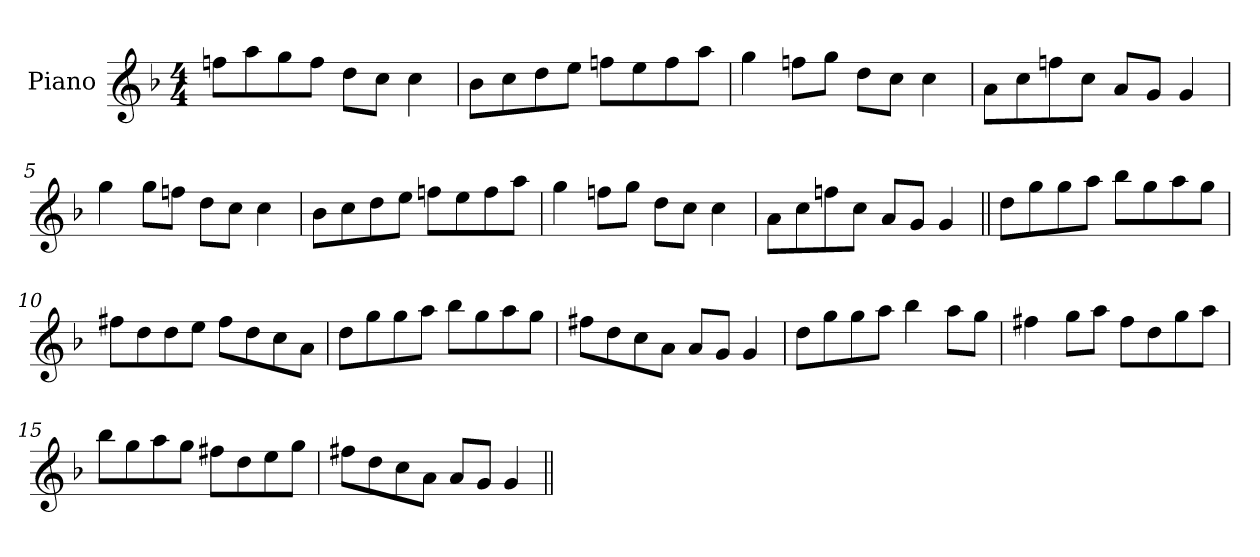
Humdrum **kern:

**kern
*part1
*staff1
*I"Piano
*I'Pno
*clefG2
*k[b-]
*G:dor
*M4/4
=1
8ffn\L
8aa\
8gg\
8ff\J
8dd\L
8cc\J
4cc\
=2
8b-\L
8cc\
8dd\
8ee\J
8ffn\L
8ee\
8ff\
8aa\J
=3
4gg\
8ffn\L
8gg\J
8dd\L
8cc\J
4cc\
=4
8a\L
8cc\
8ffn\
8cc\J
8a/L
8g/J
4g/
=5
4gg\
8gg\L
8ffn\J
8dd\L
8cc\J
4cc\
=6
8b-\L
8cc\
8dd\
8ee\J
8ffn\L
8ee\
8ff\
8aa\J
=7
4gg\
8ffn\L
8gg\J
8dd\L
8cc\J
4cc\
=8
8a\L
8cc\
8ffn\
8cc\J
8a/L
8g/J
4g/
=9||
8dd\L
8gg\
8gg\
8aa\J
8bb-\L
8gg\
8aa\
8gg\J
=10
8ff#X\L
8dd\
8dd\
8ee\J
8ff#\L
8dd\
8cc\
8a\J
=11
8dd\L
8gg\
8gg\
8aa\J
8bb-\L
8gg\
8aa\
8gg\J
=12
8ff#X\L
8dd\
8cc\
8a\J
8a/L
8g/J
4g/
=13
8dd\L
8gg\
8gg\
8aa\J
4bb-\
8aa\L
8gg\J
=14
4ff#X\
8gg\L
8aa\J
8ff#\L
8dd\
8gg\
8aa\J
=15
8bb-\L
8gg\
8aa\
8gg\J
8ff#X\L
8dd\
8ee\
8gg\J
=16
8ff#X\L
8dd\
8cc\
8a\J
8a/L
8g/J
4g/
=||
*-
